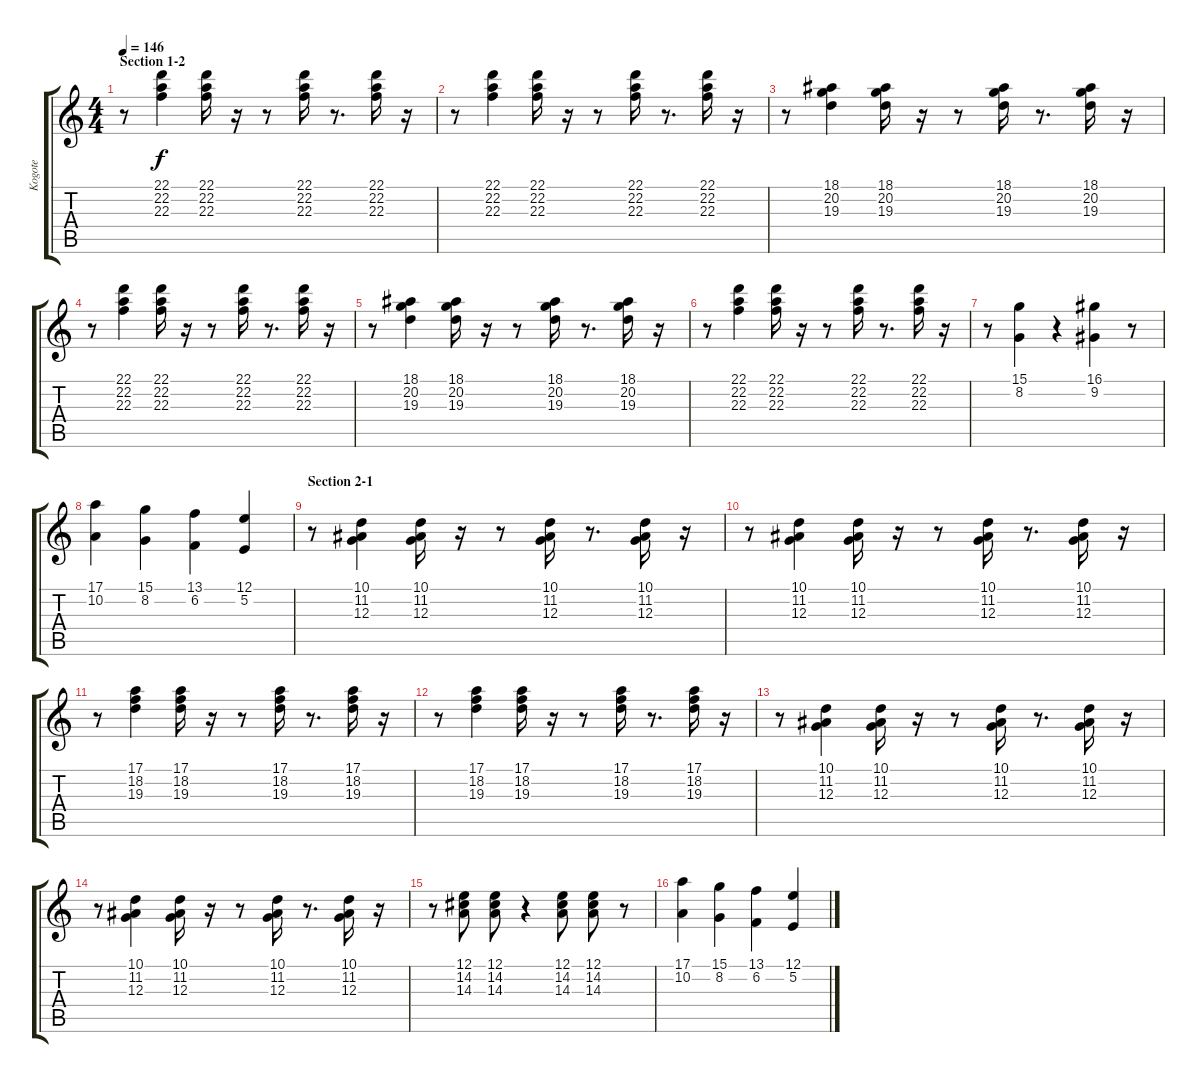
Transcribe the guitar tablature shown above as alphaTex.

\track ("Kogote" "Kogote") {instrument drawbarorgan}
\staff {score tabs}
\tuning (E4 B3 G3 D3 A2 E2) {hide}
\ts (4 4)
\section ("" "Section 1-2")
\tempo 146
\clef g2
\ks c
r.8{dy f} (22.1 22.2 22.3).4 (22.1 22.2 22.3).16 r.16 r.8 (22.1 22.2 22.3).16 r.8{d} (22.1 22.2 22.3).16 r.16 |
r.8 (22.1 22.2 22.3).4 (22.1 22.2 22.3).16 r.16 r.8 (22.1 22.2 22.3).16 r.8{d} (22.1 22.2 22.3).16 r.16 |
r.8 (18.1 20.2 19.3).4 (18.1 20.2 19.3).16 r.16 r.8 (18.1 20.2 19.3).16 r.8{d} (18.1 20.2 19.3).16 r.16 |
r.8 (22.1 22.2 22.3).4 (22.1 22.2 22.3).16 r.16 r.8 (22.1 22.2 22.3).16 r.8{d} (22.1 22.2 22.3).16 r.16 |
r.8 (18.1 20.2 19.3).4 (18.1 20.2 19.3).16 r.16 r.8 (18.1 20.2 19.3).16 r.8{d} (18.1 20.2 19.3).16 r.16 |
r.8 (22.1 22.2 22.3).4 (22.1 22.2 22.3).16 r.16 r.8 (22.1 22.2 22.3).16 r.8{d} (22.1 22.2 22.3).16 r.16 |
r.8 (15.1 8.2).4 r.4 (16.1 9.2).4 r.8 |
(17.1 10.2).4 (15.1 8.2).4 (13.1 6.2).4 (12.1 5.2).4 |
\section ("" "Section 2-1")
r.8 (10.1 11.2 12.3).4 (10.1 11.2 12.3).16 r.16 r.8 (10.1 11.2 12.3).16 r.8{d} (10.1 11.2 12.3).16 r.16 |
r.8 (10.1 11.2 12.3).4 (10.1 11.2 12.3).16 r.16 r.8 (10.1 11.2 12.3).16 r.8{d} (10.1 11.2 12.3).16 r.16 |
r.8 (17.1 18.2 19.3).4 (17.1 18.2 19.3).16 r.16 r.8 (17.1 18.2 19.3).16 r.8{d} (17.1 18.2 19.3).16 r.16 |
r.8 (17.1 18.2 19.3).4 (17.1 18.2 19.3).16 r.16 r.8 (17.1 18.2 19.3).16 r.8{d} (17.1 18.2 19.3).16 r.16 |
r.8 (10.1 11.2 12.3).4 (10.1 11.2 12.3).16 r.16 r.8 (10.1 11.2 12.3).16 r.8{d} (10.1 11.2 12.3).16 r.16 |
r.8 (10.1 11.2 12.3).4 (10.1 11.2 12.3).16 r.16 r.8 (10.1 11.2 12.3).16 r.8{d} (10.1 11.2 12.3).16 r.16 |
r.8 (12.1 14.2 14.3).8 (12.1 14.2 14.3).8 r.4 (12.1 14.2 14.3).8 (12.1 14.2 14.3).8 r.8 |
(17.1 10.2).4 (15.1 8.2).4 (13.1 6.2).4 (12.1 5.2).4
